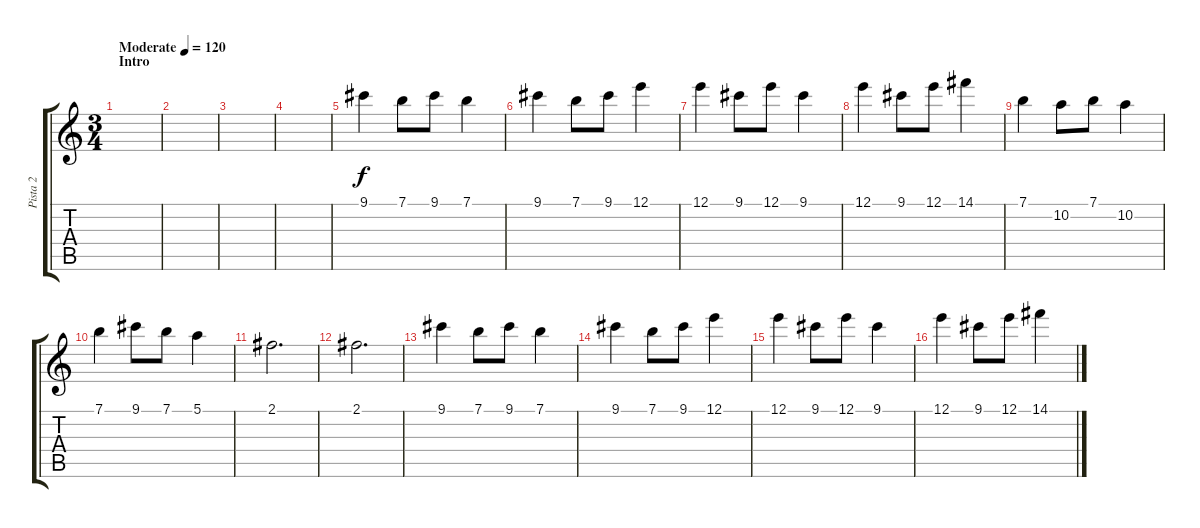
\track ("Pista 2" "Pista 2") {instrument overdrivenguitar}
\staff {score tabs}
\tuning (E4 B3 G3 D3 A2 E2) {hide}
\ts (3 4)
\section ("" "Intro")
\tempo (120 "Moderate")
\clef g2
\ks c
|
|
|
|
9.1.4 7.1.8 9.1.8 7.1.4 |
9.1.4 7.1.8 9.1.8 12.1.4 |
12.1.4 9.1.8 12.1.8 9.1.4 |
12.1.4 9.1.8 12.1.8 14.1.4 |
7.1.4 10.2.8 7.1.8 10.2.4 |
7.1.4 9.1.8 7.1.8 5.1.4 |
2.1.2{d} |
2.1.2{d} |
9.1.4 7.1.8 9.1.8 7.1.4 |
9.1.4 7.1.8 9.1.8 12.1.4 |
12.1.4 9.1.8 12.1.8 9.1.4 |
12.1.4 9.1.8 12.1.8 14.1.4
